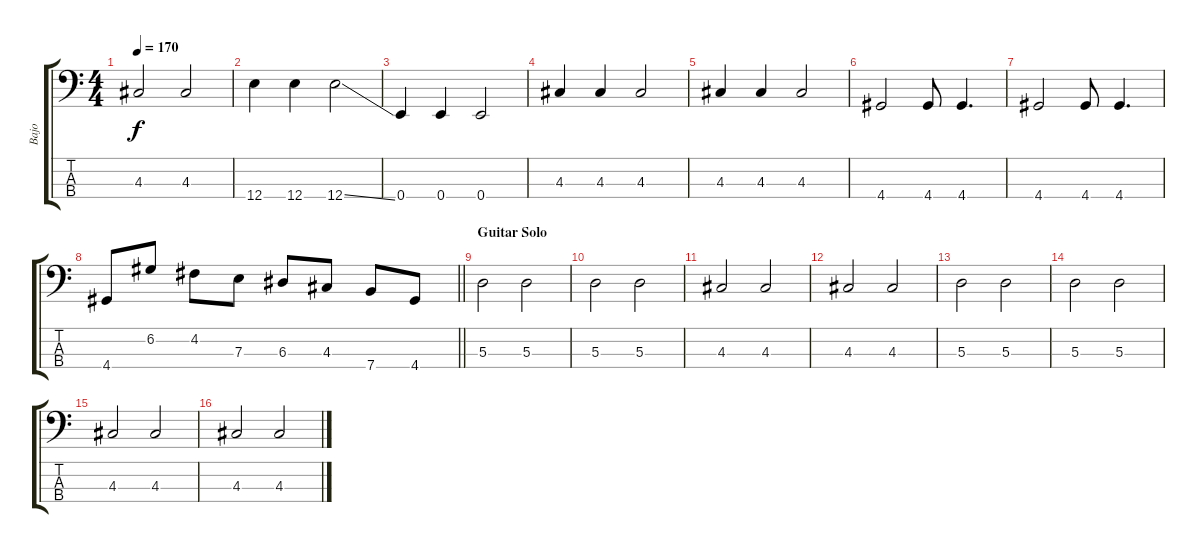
\track ("Bajo" "Bajo") {instrument electricbassfinger}
\staff {score tabs}
\tuning (G2 D2 A1 E1) {hide}
\ts (4 4)
\tempo 170
\clef f4
\ks c
4.3.2{dy f} 4.3.2 |
12.4.4 12.4.4 12.4{ss}.2 |
0.4.4 0.4.4 0.4.2 |
4.3.4 4.3.4 4.3.2 |
4.3.4 4.3.4 4.3.2 |
4.4.2 4.4.8 4.4.4{d} |
4.4.2 4.4.8 4.4.4{d} |
\barLineRight lightlight
4.4.8 6.2.8 4.2.8 7.3.8 6.3.8 4.3.8 7.4.8 4.4.8 |
\section ("" "Guitar Solo")
5.3.2 5.3.2 |
5.3.2 5.3.2 |
4.3.2 4.3.2 |
4.3.2 4.3.2 |
5.3.2 5.3.2 |
5.3.2 5.3.2 |
4.3.2 4.3.2 |
4.3.2 4.3.2
